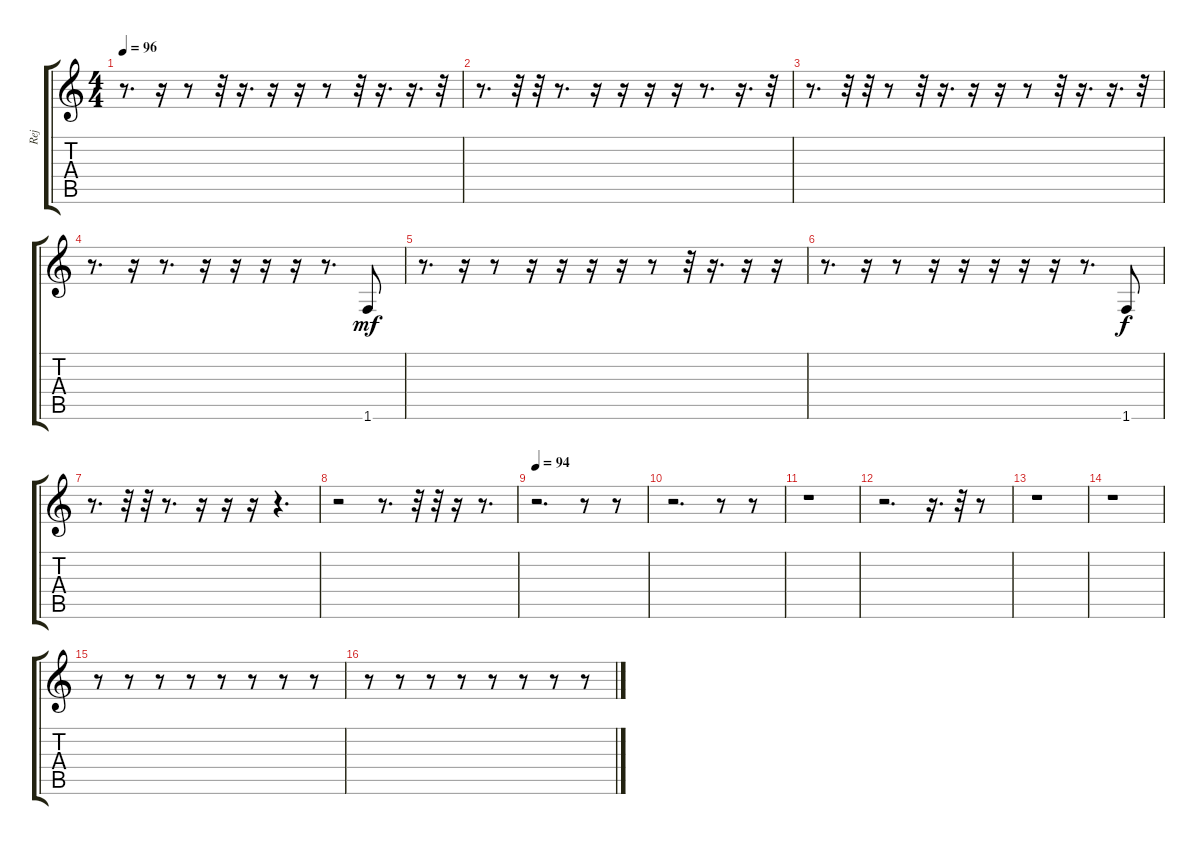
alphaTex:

\track ("Rej" "Rej") {instrument electricbassfinger}
\staff {score tabs}
\tuning (E4 B3 G3 D3 A2 E2) {hide}
\ts (4 4)
\tempo 96
\clef g2
\ks c
r.8{d dy mf} r.16 r.8 r.32 r.16{d} r.16 r.16 r.8 r.32 r.16{d} r.16{d} r.32 |
r.8{d} r.32 r.32 r.8{d} r.16 r.16 r.16 r.16 r.8{d} r.16{d} r.32 |
r.8{d} r.32 r.32 r.8 r.32 r.16{d} r.16 r.16 r.8 r.32 r.16{d} r.16{d} r.32 |
r.8{d} r.16 r.8{d} r.16 r.16 r.16 r.16 r.8{d} 1.6.8 |
r.8{d} r.16 r.8 r.16 r.16 r.16 r.16 r.8 r.32 r.16{d} r.16 r.16 |
r.8{d} r.16 r.8 r.16 r.16 r.16 r.16 r.16 r.8{d} 1.6.8{dy f} |
r.8{d} r.32 r.32 r.8{d} r.16 r.16 r.16 r.4{d} |
r.2 r.8{d} r.32 r.32 r.16 r.8{d} |
\tempo 94
r.2{d} r.8 r.8 |
r.2{d} r.8 r.8 |
r.1 |
r.2{d} r.16{d} r.32 r.8 |
r.1 |
r.1 |
r.8 r.8 r.8 r.8 r.8 r.8 r.8 r.8 |
r.8 r.8 r.8 r.8 r.8 r.8 r.8 r.8
